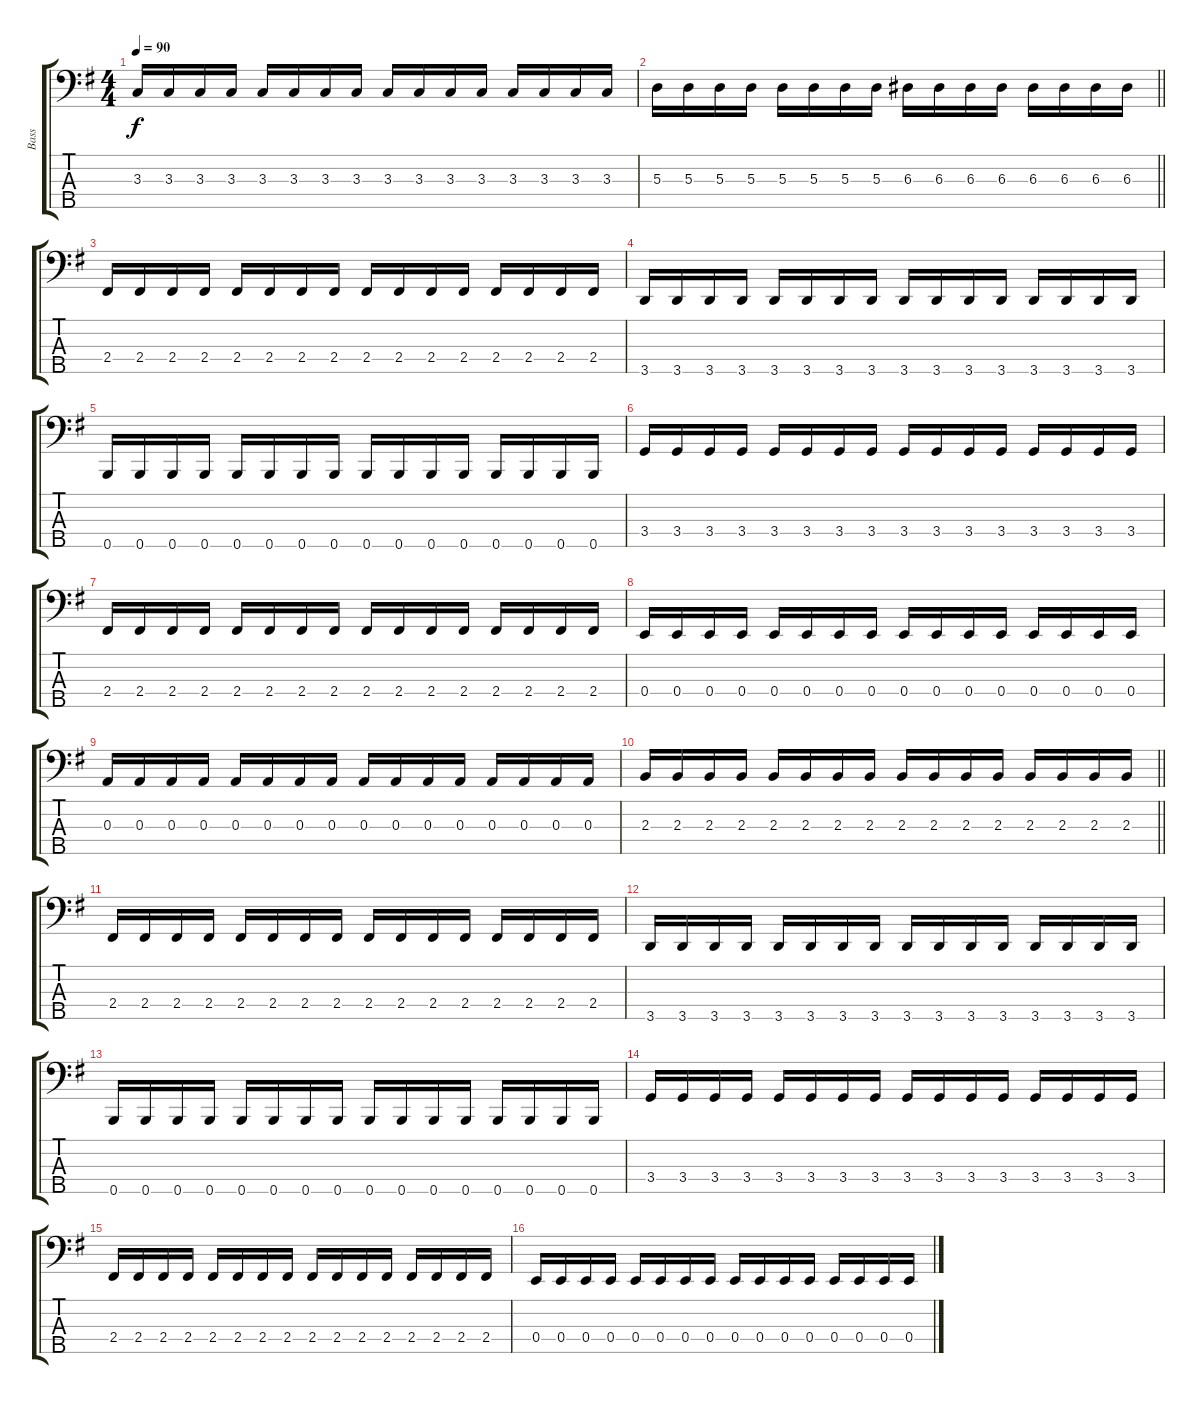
\track ("Bass" "Bass") {instrument electricbassfinger}
\staff {score tabs}
\tuning (G2 D2 A1 E1 B0) {hide}
\ts (4 4)
\tempo 90
\clef f4
\ks eminor
3.3.16{dy f} 3.3.16 3.3.16 3.3.16 3.3.16 3.3.16 3.3.16 3.3.16 3.3.16 3.3.16 3.3.16 3.3.16 3.3.16 3.3.16 3.3.16 3.3.16 |
\barLineRight lightlight
5.3.16 5.3.16 5.3.16 5.3.16 5.3.16 5.3.16 5.3.16 5.3.16 6.3.16 6.3.16 6.3.16 6.3.16 6.3.16 6.3.16 6.3.16 6.3.16 |
2.4.16 2.4.16 2.4.16 2.4.16 2.4.16 2.4.16 2.4.16 2.4.16 2.4.16 2.4.16 2.4.16 2.4.16 2.4.16 2.4.16 2.4.16 2.4.16 |
3.5.16 3.5.16 3.5.16 3.5.16 3.5.16 3.5.16 3.5.16 3.5.16 3.5.16 3.5.16 3.5.16 3.5.16 3.5.16 3.5.16 3.5.16 3.5.16 |
0.5.16 0.5.16 0.5.16 0.5.16 0.5.16 0.5.16 0.5.16 0.5.16 0.5.16 0.5.16 0.5.16 0.5.16 0.5.16 0.5.16 0.5.16 0.5.16 |
3.4.16 3.4.16 3.4.16 3.4.16 3.4.16 3.4.16 3.4.16 3.4.16 3.4.16 3.4.16 3.4.16 3.4.16 3.4.16 3.4.16 3.4.16 3.4.16 |
2.4.16 2.4.16 2.4.16 2.4.16 2.4.16 2.4.16 2.4.16 2.4.16 2.4.16 2.4.16 2.4.16 2.4.16 2.4.16 2.4.16 2.4.16 2.4.16 |
0.4.16 0.4.16 0.4.16 0.4.16 0.4.16 0.4.16 0.4.16 0.4.16 0.4.16 0.4.16 0.4.16 0.4.16 0.4.16 0.4.16 0.4.16 0.4.16 |
0.3.16 0.3.16 0.3.16 0.3.16 0.3.16 0.3.16 0.3.16 0.3.16 0.3.16 0.3.16 0.3.16 0.3.16 0.3.16 0.3.16 0.3.16 0.3.16 |
\barLineRight lightlight
2.3.16 2.3.16 2.3.16 2.3.16 2.3.16 2.3.16 2.3.16 2.3.16 2.3.16 2.3.16 2.3.16 2.3.16 2.3.16 2.3.16 2.3.16 2.3.16 |
2.4.16 2.4.16 2.4.16 2.4.16 2.4.16 2.4.16 2.4.16 2.4.16 2.4.16 2.4.16 2.4.16 2.4.16 2.4.16 2.4.16 2.4.16 2.4.16 |
3.5.16 3.5.16 3.5.16 3.5.16 3.5.16 3.5.16 3.5.16 3.5.16 3.5.16 3.5.16 3.5.16 3.5.16 3.5.16 3.5.16 3.5.16 3.5.16 |
0.5.16 0.5.16 0.5.16 0.5.16 0.5.16 0.5.16 0.5.16 0.5.16 0.5.16 0.5.16 0.5.16 0.5.16 0.5.16 0.5.16 0.5.16 0.5.16 |
3.4.16 3.4.16 3.4.16 3.4.16 3.4.16 3.4.16 3.4.16 3.4.16 3.4.16 3.4.16 3.4.16 3.4.16 3.4.16 3.4.16 3.4.16 3.4.16 |
2.4.16 2.4.16 2.4.16 2.4.16 2.4.16 2.4.16 2.4.16 2.4.16 2.4.16 2.4.16 2.4.16 2.4.16 2.4.16 2.4.16 2.4.16 2.4.16 |
0.4.16 0.4.16 0.4.16 0.4.16 0.4.16 0.4.16 0.4.16 0.4.16 0.4.16 0.4.16 0.4.16 0.4.16 0.4.16 0.4.16 0.4.16 0.4.16
